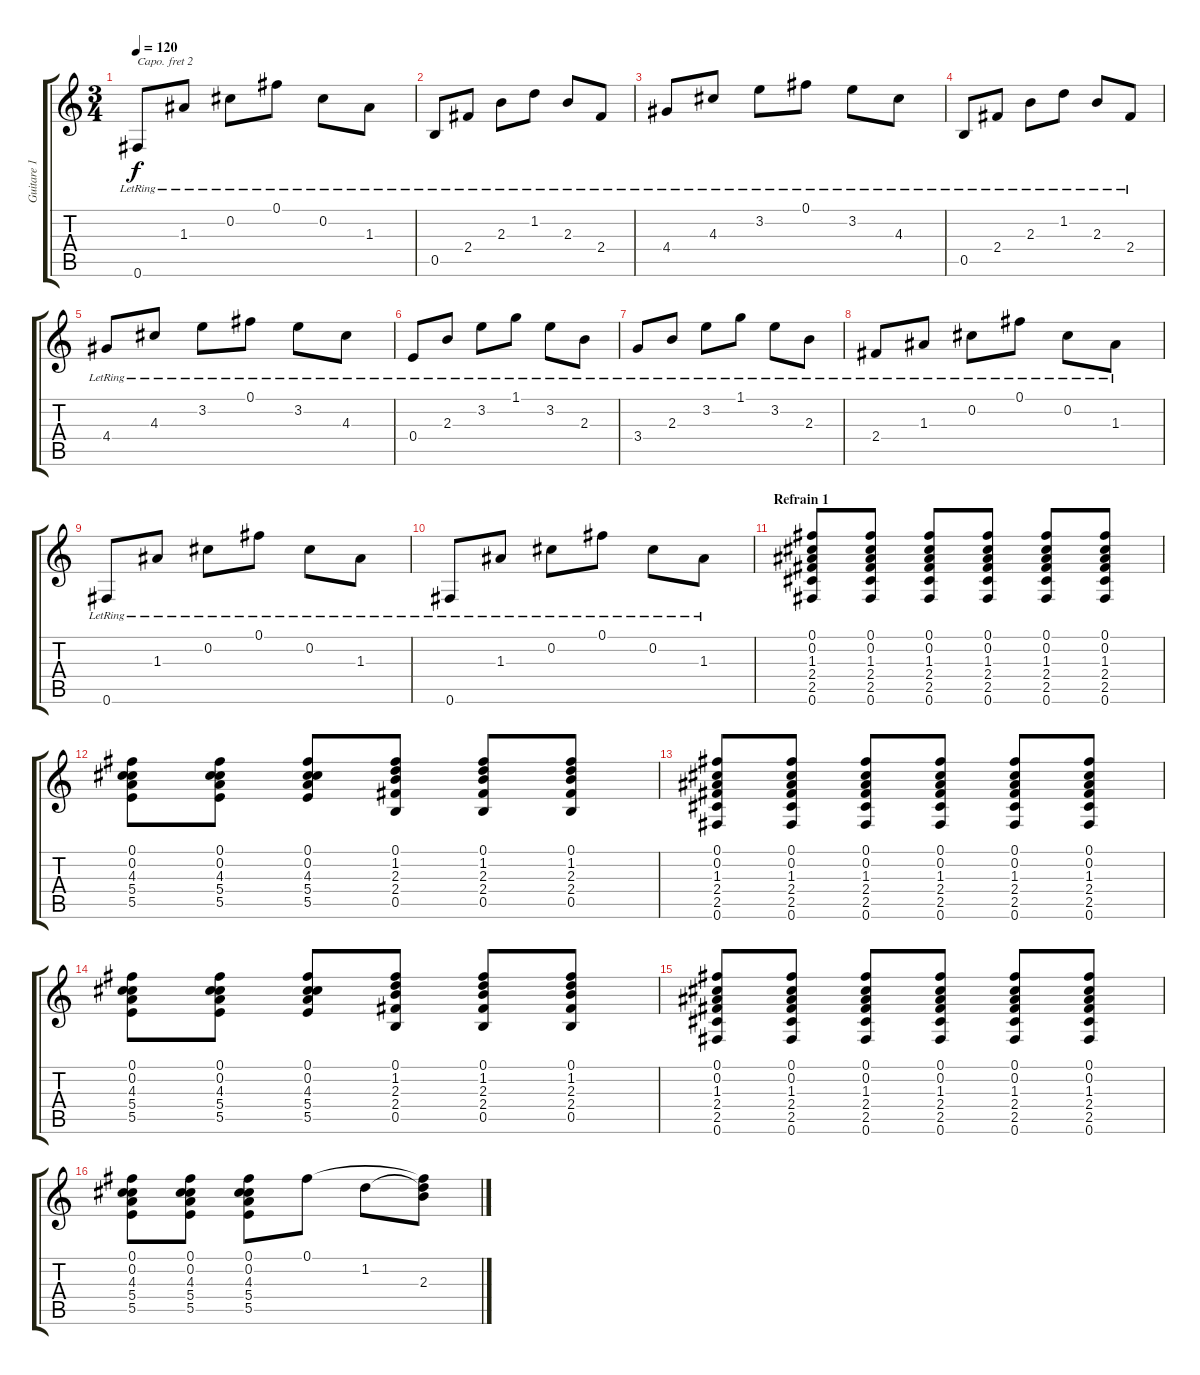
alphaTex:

\track ("Guitare 1" "Guitare 1") {instrument acousticguitarsteel}
\staff {score tabs}
\capo 2
\tuning (E4 B3 G3 D3 A2 E2) {hide}
\ts (3 4)
\tempo 120
\clef g2
\ks c
0.6{lr}.8{dy f} 1.3{lr}.8 0.2{lr}.8 0.1{lr}.8 0.2{lr}.8 1.3{lr}.8 |
0.5{lr}.8 2.4{lr}.8 2.3{lr}.8 1.2{lr}.8 2.3{lr}.8 2.4{lr}.8 |
4.4{lr}.8 4.3{lr}.8 3.2{lr}.8 0.1{lr}.8 3.2{lr}.8 4.3{lr}.8 |
0.5{lr}.8 2.4{lr}.8 2.3{lr}.8 1.2{lr}.8 2.3{lr}.8 2.4{lr}.8 |
4.4{lr}.8 4.3{lr}.8 3.2{lr}.8 0.1{lr}.8 3.2{lr}.8 4.3{lr}.8 |
0.4{lr}.8 2.3{lr}.8 3.2{lr}.8 1.1{lr}.8 3.2{lr}.8 2.3{lr}.8 |
3.4{lr}.8 2.3{lr}.8 3.2{lr}.8 1.1{lr}.8 3.2{lr}.8 2.3{lr}.8 |
2.4{lr}.8 1.3{lr}.8 0.2{lr}.8 0.1{lr}.8 0.2{lr}.8 1.3{lr}.8 |
0.6{lr}.8 1.3{lr}.8 0.2{lr}.8 0.1{lr}.8 0.2{lr}.8 1.3{lr}.8 |
0.6{lr}.8 1.3{lr}.8 0.2{lr}.8 0.1{lr}.8 0.2{lr}.8 1.3{lr}.8 |
\section ("" "Refrain 1")
(0.1 0.2 1.3 2.4 2.5 0.6).8{instrument distortionguitar} (0.1 0.2 1.3 2.4 2.5 0.6).8 (0.1 0.2 1.3 2.4 2.5 0.6).8 (0.1 0.2 1.3 2.4 2.5 0.6).8 (0.1 0.2 1.3 2.4 2.5 0.6).8 (0.1 0.2 1.3 2.4 2.5 0.6).8 |
(0.1 0.2 4.3 5.4 5.5).8 (0.1 0.2 4.3 5.4 5.5).8 (0.1 0.2 4.3 5.4 5.5).8 (0.1 1.2 2.3 2.4 0.5).8 (0.1 1.2 2.3 2.4 0.5).8 (0.1 1.2 2.3 2.4 0.5).8 |
(0.1 0.2 1.3 2.4 2.5 0.6).8 (0.1 0.2 1.3 2.4 2.5 0.6).8 (0.1 0.2 1.3 2.4 2.5 0.6).8 (0.1 0.2 1.3 2.4 2.5 0.6).8 (0.1 0.2 1.3 2.4 2.5 0.6).8 (0.1 0.2 1.3 2.4 2.5 0.6).8 |
(0.1 0.2 4.3 5.4 5.5).8 (0.1 0.2 4.3 5.4 5.5).8 (0.1 0.2 4.3 5.4 5.5).8 (0.1 1.2 2.3 2.4 0.5).8 (0.1 1.2 2.3 2.4 0.5).8 (0.1 1.2 2.3 2.4 0.5).8 |
(0.1 0.2 1.3 2.4 2.5 0.6).8 (0.1 0.2 1.3 2.4 2.5 0.6).8 (0.1 0.2 1.3 2.4 2.5 0.6).8 (0.1 0.2 1.3 2.4 2.5 0.6).8 (0.1 0.2 1.3 2.4 2.5 0.6).8 (0.1 0.2 1.3 2.4 2.5 0.6).8 |
(0.1 0.2 4.3 5.4 5.5).8 (0.1 0.2 4.3 5.4 5.5).8 (0.1 0.2 4.3 5.4 5.5).8 0.1.8 1.2.8 (0.1{t} 1.2{t} 2.3).8
